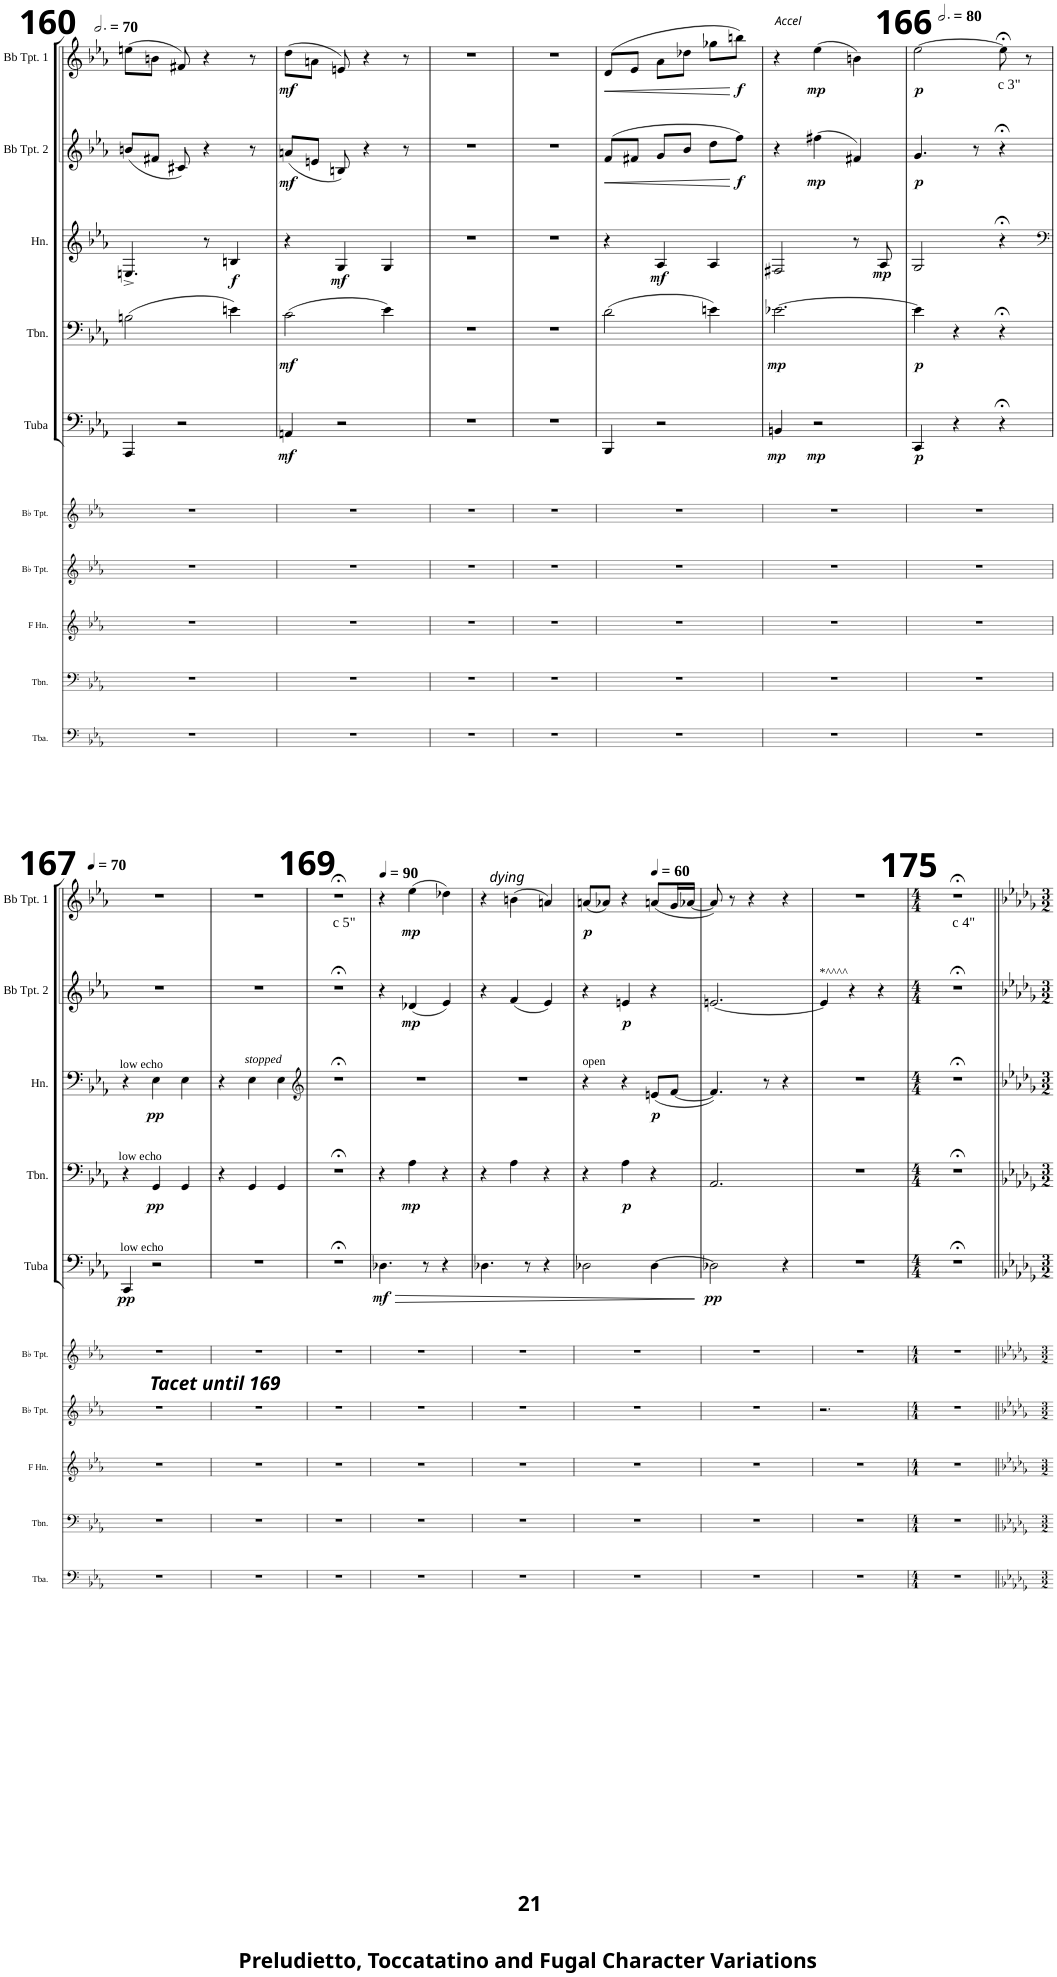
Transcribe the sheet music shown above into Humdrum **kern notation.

**kern	**kern	**kern	**kern	**kern	**kern	**dynam	**kern	**dynam	**kern	**dynam	**kern	**dynam	**kern	**dynam
*part10	*part9	*part8	*part7	*part6	*part5	*part5	*part4	*part4	*part3	*part3	*part2	*part2	*part1	*part1
*staff10	*staff9	*staff8	*staff7	*staff6	*staff5	*staff5	*staff4	*staff4	*staff3	*staff3	*staff2	*staff2	*staff1	*staff1
*I"Tuba	*I"Trombone	*I"Horn in F	*I"Bb Trumpet	*I"Bb Trumpet	*I"Tuba	*	*I"Trombone	*	*I"Horn in F	*	*I"Trumpet in Bb 2	*	*I"Trumpet in Bb 1	*
*I'Tba.	*I'Tbn.	*	*I'Bb Tpt.	*I'Bb Tpt.	*I'Tuba	*	*I'Tbn.	*	*I'Hn.	*	*	*	*	*
!!LO:PB:g=z
*clefF4	*clefF4	*clefG2	*clefG2	*clefG2	*clefF4	*	*clefF4	*	*clefF4	*	*clefG2	*	*clefG2	*
*	*	*ITrd4c7	*ITrd1c2	*ITrd1c2	*	*	*	*	*ITrd4c7	*	*ITrd1c2	*	*ITrd1c2	*
*k[b-e-a-]	*k[b-e-a-]	*k[b-e-a-]	*k[b-e-a-]	*k[b-e-a-]	*k[b-e-a-]	*	*k[b-e-a-]	*	*k[b-e-a-]	*	*k[b-e-a-]	*	*k[b-e-a-]	*
*M3/4	*M3/4	*M3/4	*M3/4	*M3/4	*M3/4	*	*M3/4	*	*M3/4	*	*M3/4	*	*M3/4	*
*MM210	*MM210	*MM210	*MM210	*MM210	*MM210	*	*MM210	*	*MM210	*	*MM210	*	*MM210	*
=160	=160	=160	=160	=160	=160	=160	=160	=160	=160	=160	=160	=160	=160	=160
2.r	2.r	2.r	2.r	2.r	4AAA-/	.	(2Bn\	.	4.En^/	.	(8bn/L	.	(8een\L	.
.	.	.	.	.	.	.	.	.	.	.	8f#X/J	.	8bn\J	.
.	.	.	.	.	2r	.	.	.	.	.	8c#X/)	.	8f#X/)	.
.	.	.	.	.	.	.	.	.	8r	.	4r	.	4r	.
!	!	!	!	!	!	!	!	!	!	!LO:DY:b	!	!	!	!
.	.	.	.	.	.	.	4en\)	.	4Bn/	f	.	.	.	.
.	.	.	.	.	.	.	.	.	.	.	8r	.	8r	.
=161	=161	=161	=161	=161	=161	=161	=161	=161	=161	=161	=161	=161	=161	=161
!	!	!	!	!	!	!LO:DY:b	!	!LO:DY:b	!	!	!	!LO:DY:b	!	!LO:DY:b
2.r	2.r	2.r	2.r	2.r	4AAn/	mf	(2c\	mf	4r	.	(8an/L	mf	(8dd\L	mf
.	.	.	.	.	.	.	.	.	.	.	8en/J	.	8an\J	.
!	!	!	!	!	!	!	!	!	!	!LO:DY:b	!	!	!	!
.	.	.	.	.	2r	.	.	.	4G/	mf	8Bn/)	.	8en/)	.
.	.	.	.	.	.	.	.	.	.	.	4r	.	4r	.
.	.	.	.	.	.	.	4e-\)	.	4G/	.	.	.	.	.
.	.	.	.	.	.	.	.	.	.	.	8r	.	8r	.
=162	=162	=162	=162	=162	=162	=162	=162	=162	=162	=162	=162	=162	=162	=162
2.r	2.r	2.r	2.r	2.r	2.r	.	2.r	.	2.r	.	2.r	.	2.r	.
=163	=163	=163	=163	=163	=163	=163	=163	=163	=163	=163	=163	=163	=163	=163
2.r	2.r	2.r	2.r	2.r	2.r	.	2.r	.	2.r	.	2.r	.	2.r	.
=164	=164	=164	=164	=164	=164	=164	=164	=164	=164	=164	=164	=164	=164	=164
!	!	!	!	!	!	!	!	!	!	!	!	!LO:HP:b	!	!LO:HP:b
2.r	2.r	2.r	2.r	2.r	4BBB-/	.	(2d\	.	4r	.	(8f/L	<	(8d/L	<
.	.	.	.	.	.	.	.	.	.	.	8f#X/J	.	8e-/J	.
!	!	!	!	!	!	!	!	!	!	!LO:DY:b	!	!	!	!
.	.	.	.	.	2r	.	.	.	4A-/	mf	8g/L	.	8a-\L	.
.	.	.	.	.	.	.	.	.	.	.	8b-/J	.	8dd-X\J	.
.	.	.	.	.	.	.	4en\)	.	4A-/	.	8dd\L	.	8gg-X\L	.
!	!	!	!	!	!	!	!	!	!	!	!	!LO:DY:n=1:b	!	!LO:DY:n=1:b
.	.	.	.	.	.	.	.	.	.	.	8ff\J)	[ f	8bbn\J)	[ f
=165	=165	=165	=165	=165	=165	=165	=165	=165	=165	=165	=165	=165	=165	=165
!	!	!	!	!	!	!	!	!	!	!	!	!	!LO:TX:a:i:t=Accel	!
!	!	!	!	!	!	!LO:DY:b	!	!LO:DY:b	!	!	!	!	!	!
2.r	2.r	2.r	2.r	2.r	4BBn/	mp	[2.e-X\	mp	2F#X/	.	4r	.	4r	.
!	!	!	!	!	!	!LO:DY:b	!	!	!	!	!	!LO:DY:b	!	!LO:DY:b
.	.	.	.	.	2r	mp	.	.	.	.	(4ff#X\	mp	(4ee-\	mp
.	.	.	.	.	.	.	.	.	8r	.	4f#X/)	.	4bn\)	.
!	!	!	!	!	!	!	!	!	!	!LO:DY:b	!	!	!	!
.	.	.	.	.	.	.	.	.	8A-/	mp	.	.	.	.
=166	=166	=166	=166	=166	=166	=166	=166	=166	=166	=166	=166	=166	=166	=166
*	*	*	*	*	*	*	*	*	*	*	*	*	*MM240	*
!	!	!	!	!	!	!LO:DY:b	!	!LO:DY:b	!	!	!	!LO:DY:b	!	!LO:DY:b
2.r	2.r	2.r	2.r	2.r	4CC/	p	4e-\]	p	2G/	.	4.g/	p	[2ee-\	p
.	.	.	.	.	4r	.	4r	.	.	.	.	.	.	.
.	.	.	.	.	.	.	.	.	.	.	8r	.	.	.
!	!	!	!	!	!	!	!	!	!	!	!	!	!LO:TX:a:t=c 3"	!
.	.	.	.	.	4r;<	.	4r;<	.	4r;<	.	4r;<	.	8ee-;<\]	.
.	.	.	.	.	.	.	.	.	.	.	.	.	8r	.
!!LO:LB:g=z
=167	=167	=167	=167	=167	=167	=167	=167	=167	=167	=167	=167	=167	=167	=167
*	*	*	*	*	*	*	*	*	*clefF4	*	*	*	*	*
*	*	*	*	*	*	*	*	*	*	*	*	*	*MM70	*
!	!	!	!	!	!	!	!	!	!	!	!	!	!LO:TX:a:Bi:t=Tacet until 169	!
!	!	!	!	!	!	!	!	!	!LO:TX:a:t=low echo	!	!	!	!	!
!	!	!	!	!	!	!	!LO:TX:a:t=low echo	!	!	!	!	!	!	!
!	!	!	!	!	!LO:TX:a:t=low echo	!	!	!	!	!	!	!	!	!
!	!	!	!	!	!	!LO:DY:b	!	!	!	!	!	!	!	!
2.r	2.r	2.r	2.r	2.r	4CC/	pp	4r	.	4r	.	2.r	.	2.r	.
!	!	!	!	!	!	!	!	!LO:DY:b	!	!LO:DY:b	!	!	!	!
.	.	.	.	.	2r	.	4GG/	pp	4E-\	pp	.	.	.	.
.	.	.	.	.	.	.	4GG/	.	4E-\	.	.	.	.	.
=168	=168	=168	=168	=168	=168	=168	=168	=168	=168	=168	=168	=168	=168	=168
2.r	2.r	2.r	2.r	2.r	2.r	.	4r	.	4r	.	2.r	.	2.r	.
!	!	!	!	!	!	!	!	!	!LO:TX:a:i:t=stopped	!	!	!	!	!
.	.	.	.	.	.	.	4GG/	.	4E-\	.	.	.	.	.
.	.	.	.	.	.	.	4GG/	.	4E-\	.	.	.	.	.
=169	=169	=169	=169	=169	=169	=169	=169	=169	=169	=169	=169	=169	=169	=169
*	*	*	*	*	*	*	*	*	*clefG2	*	*	*	*	*
!	!	!	!	!	!	!	!	!	!	!	!	!	!LO:TX:a:t=c 5"	!
2.r	2.r	2.r	2.r	2.r	2.r;<	.	2.r;<	.	2.r;<	.	2.r;<	.	2.r;<	.
=170	=170	=170	=170	=170	=170	=170	=170	=170	=170	=170	=170	=170	=170	=170
*	*	*	*	*	*	*	*	*	*	*	*	*	*MM90	*
!	!	!	!	!	!	!LO:HP:b	!	!	!	!	!	!	!	!
!	!	!	!	!	!	!LO:DY:n=1:b	!	!	!	!	!	!	!	!
2.r	2.r	2.r	2.r	2.r	4.D-X\	> mf	4r	.	2.r	.	4r	.	4r	.
!	!	!	!	!	!	!	!	!LO:DY:b	!	!	!	!LO:DY:b	!	!LO:DY:b
.	.	.	.	.	.	.	4A-\	mp	.	.	(4d-X/	mp	(4ee-\	mp
.	.	.	.	.	8r	.	.	.	.	.	.	.	.	.
.	.	.	.	.	4r	.	4r	.	.	.	4e-/)	.	4dd-X\)	.
=171	=171	=171	=171	=171	=171	=171	=171	=171	=171	=171	=171	=171	=171	=171
!	!	!	!	!	!	!	!	!	!	!	!	!	!LO:TX:a:i:t=dying	!
2.r	2.r	2.r	2.r	2.r	4.D-X\	.	4r	.	2.r	.	4r	.	4r	.
.	.	.	.	.	.	.	4A-\	.	.	.	(4f/	.	(4bn\	.
.	.	.	.	.	8r	.	.	.	.	.	.	.	.	.
.	.	.	.	.	4r	.	4r	.	.	.	4e-/)	.	4an/)	.
=172	=172	=172	=172	=172	=172	=172	=172	=172	=172	=172	=172	=172	=172	=172
!	!	!	!	!	!	!	!	!	!LO:TX:a:t=open	!	!	!	!	!
!	!	!	!	!	!	!	!	!	!	!	!	!	!	!LO:DY:b
2.r	2.r	2.r	2.r	2.r	2D-X\	.	4r	.	4r	.	4r	.	(8an/L	p
.	.	.	.	.	.	.	.	.	.	.	.	.	8a-X/J)	.
!	!	!	!	!	!	!	!	!LO:DY:b	!	!	!	!LO:DY:b	!	!
.	.	.	.	.	.	.	4A-\	p	4r	.	4en/	p	4r	.
*	*	*	*	*	*	*	*	*	*	*	*	*	*MM60	*
!	!	!	!	!	!	!	!	!	!	!LO:DY:b	!	!	!	!
.	.	.	.	.	[4D-\	.	4r	.	(8en/L	p	4r	.	(8an/L	.
.	.	.	.	.	.	.	.	.	[8f/J	.	.	.	16g/L	.
.	.	.	.	.	.	.	.	.	.	.	.	.	[16a-X/JJ	.
.	.	.	.	.	.	]	.	.	.	.	.	.	.	.
=173	=173	=173	=173	=173	=173	=173	=173	=173	=173	=173	=173	=173	=173	=173
!	!	!	!	!	!	!LO:DY:b	!	!	!	!	!	!	!	!
2.r	2.r	2.r	2.r	2.r	2D-X\]	pp	2.AA-/	.	4.f/])	.	[2.en/	.	8a-/])	.
.	.	.	.	.	.	.	.	.	.	.	.	.	8r	.
.	.	.	.	.	.	.	.	.	.	.	.	.	4r	.
.	.	.	.	.	.	.	.	.	8r	.	.	.	.	.
.	.	.	.	.	4r	.	.	.	4r	.	.	.	4r	.
=174	=174	=174	=174	=174	=174	=174	=174	=174	=174	=174	=174	=174	=174	=174
!	!	!	!	!	!	!	!	!	!	!	!LO:TX:a:t=*^^^^	!	!	!
2.r	2.r	2.r	2.r	2.r	2.r	.	2.r	.	2.r	.	4e/]	.	2.r	.
.	.	.	.	.	.	.	.	.	.	.	4r	.	.	.
.	.	.	.	.	.	.	.	.	.	.	4r	.	.	.
=175	=175	=175	=175	=175	=175	=175	=175	=175	=175	=175	=175	=175	=175	=175
*M4/4	*M4/4	*M4/4	*M4/4	*M4/4	*M4/4	*	*M4/4	*	*M4/4	*	*M4/4	*	*M4/4	*
!	!	!	!	!	!	!	!	!	!	!	!	!	!LO:TX:a:t=c 4"	!
1r	1r	1r	1r	1r	1r;<	.	1r;<	.	1r;<	.	1r;<	.	1r;<	.
=||	=||	=||	=||	=||	=||	=||	=||	=||	=||	=||	=||	=||	=||	=||
*-	*-	*-	*-	*-	*-	*-	*-	*-	*-	*-	*-	*-	*-	*-
